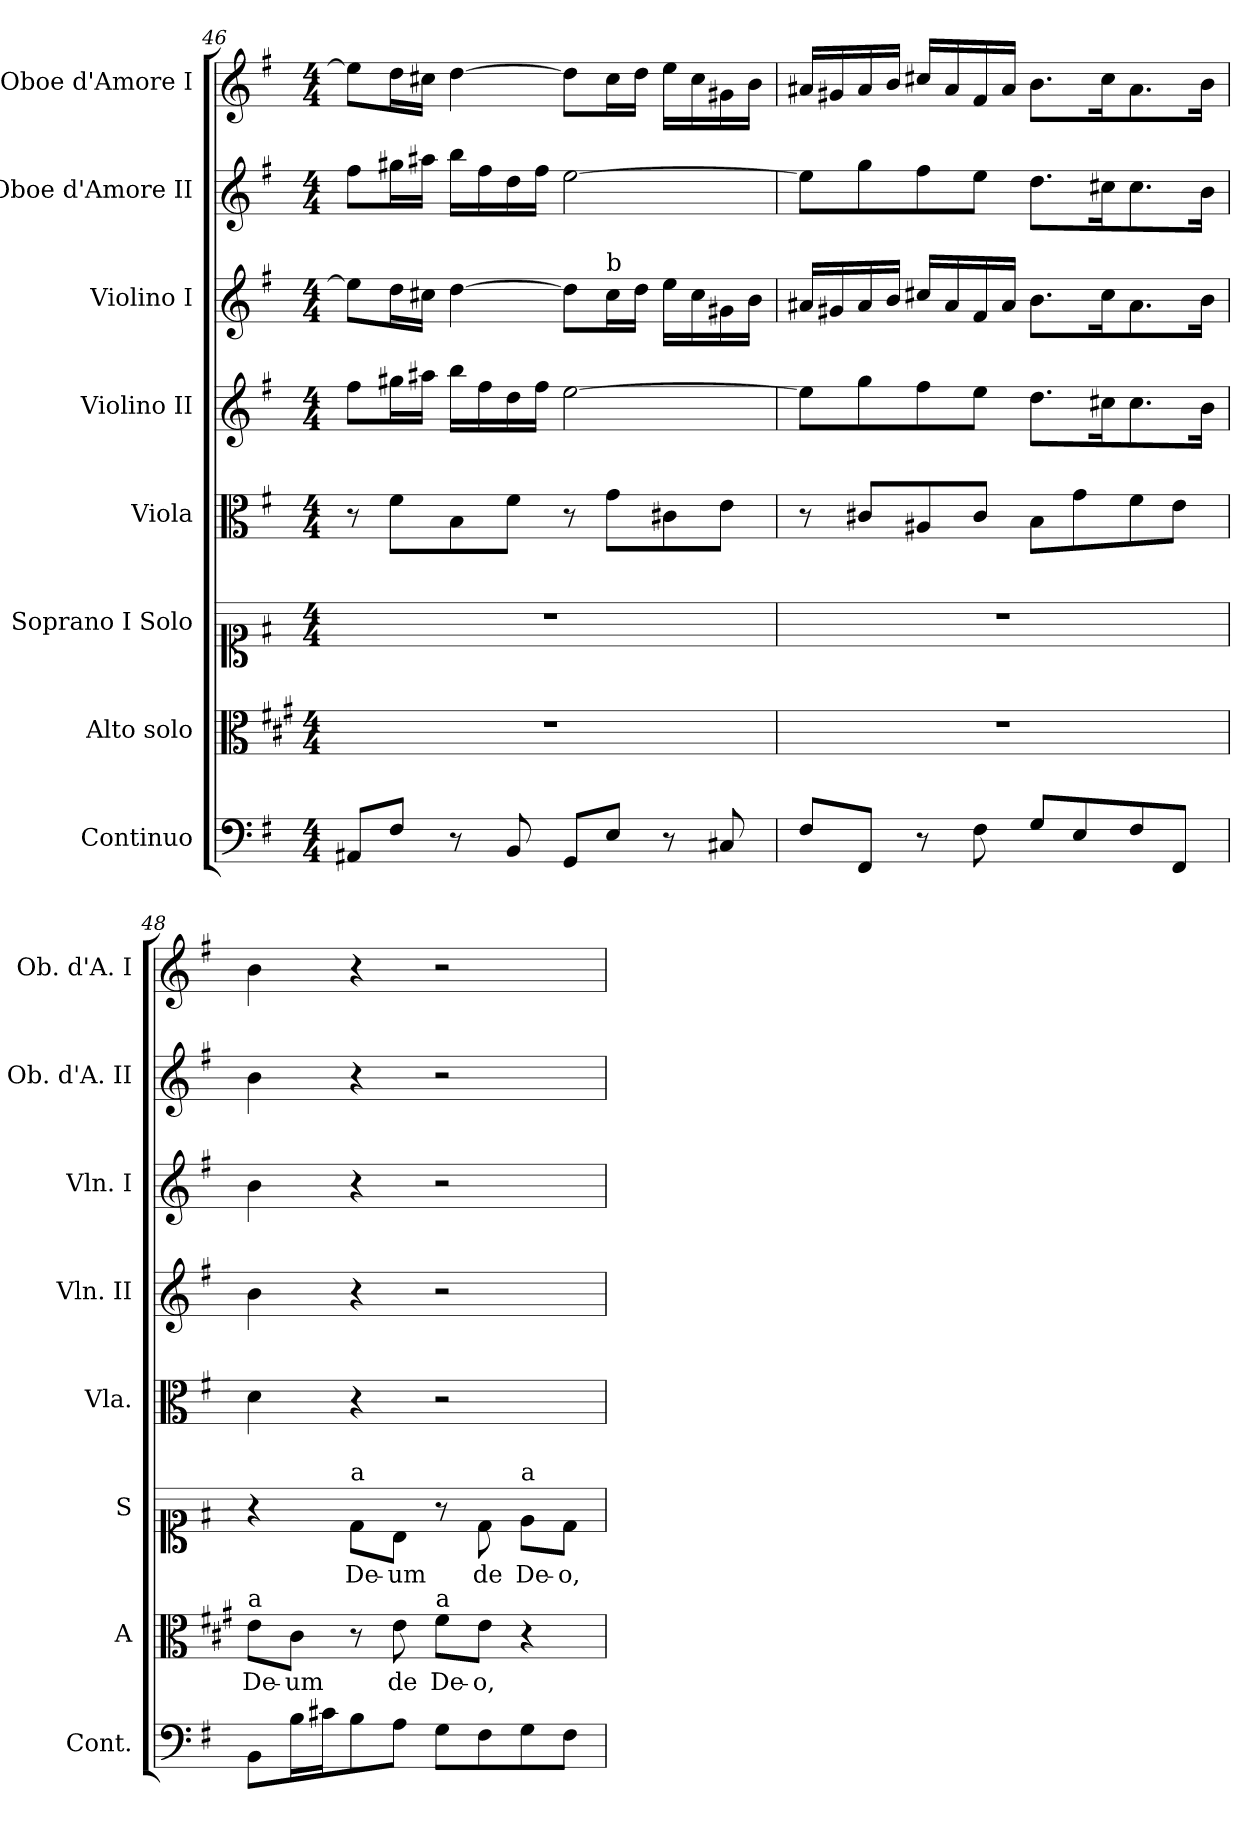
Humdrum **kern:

**kern	**kern	**text	**kern	**text	**kern	**kern	**kern	**kern	**kern
*part8	*part7	*part7	*part6	*part6	*part5	*part4	*part3	*part2	*part1
*staff8	*staff7	*staff7	*staff6	*staff6	*staff5	*staff4	*staff3	*staff2	*staff1
*I"Continuo	*I"Alto solo	*	*I"Soprano I Solo	*	*I"Viola	*I"Violino II	*I"Violino I	*I"Oboe d'Amore II	*I"Oboe d'Amore I
*I'Cont.	*I'A	*	*I'S	*	*I'Vla.	*I'Vln. II	*I'Vln. I	*I'Ob. d'A. II	*I'Ob. d'A. I
*clefF4	*clefC3	*	*clefC1	*	*clefC3	*clefG2	*clefG2	*clefG2	*clefG2
*	*ITrd1c2	*	*ITrd-7c-12	*	*	*	*	*	*
*k[f#]	*k[f#]	*	*k[f#]	*	*k[f#]	*k[f#]	*k[f#]	*k[f#]	*k[f#]
*M4/4	*M4/4	*	*M4/4	*	*M4/4	*M4/4	*M4/4	*M4/4	*M4/4
=46	=46	=46	=46	=46	=46	=46	=46	=46	=46
8AA#X/L	1r	.	1r	.	8r	8ff#\L	8ee\L]	8ff#\L	8ee\L]
8F#/J	.	.	.	.	8f#\L	16gg#X\L	16dd\L	16gg#X\L	16dd\L
.	.	.	.	.	.	16aa#X\JJ	16cc#X\JJ	16aa#X\JJ	16cc#X\JJ
8r	.	.	.	.	8B\	16bb\LL	[4dd\	16bb\LL	[4dd\
.	.	.	.	.	.	16ff#\	.	16ff#\	.
8BB/	.	.	.	.	8f#\J	16dd\	.	16dd\	.
.	.	.	.	.	.	16ff#\JJ	.	16ff#\JJ	.
8GG/L	.	.	.	.	8r	[2ee\	8dd\L]	[2ee\	8dd\L]
!	!	!	!	!	!	!	!LO:TX:a:t=b	!	!
8E/J	.	.	.	.	8g\L	.	16cc#\L	.	16cc#\L
.	.	.	.	.	.	.	16dd\JJ	.	16dd\JJ
8r	.	.	.	.	8c#X\	.	16ee\LL	.	16ee\LL
.	.	.	.	.	.	.	16cc#\	.	16cc#\
8C#X/	.	.	.	.	8e\J	.	16g#X\	.	16g#X\
.	.	.	.	.	.	.	16b\JJ	.	16b\JJ
=47	=47	=47	=47	=47	=47	=47	=47	=47	=47
8F#/L	1r	.	1r	.	8r	8ee\L]	16a#X/LL	8ee\L]	16a#X/LL
.	.	.	.	.	.	.	16g#X/	.	16g#X/
8FF#/J	.	.	.	.	8c#X/L	8gg\	16a#/	8gg\	16a#/
.	.	.	.	.	.	.	16b/JJ	.	16b/JJ
8r	.	.	.	.	8A#X/	8ff#\	16cc#X/LL	8ff#\	16cc#X/LL
.	.	.	.	.	.	.	16a#/	.	16a#/
8F#\	.	.	.	.	8c#/J	8ee\J	16f#/	8ee\J	16f#/
.	.	.	.	.	.	.	16a#/JJ	.	16a#/JJ
8G/L	.	.	.	.	8B\L	8.dd\L	8.b\L	8.dd\L	8.b\L
8E/	.	.	.	.	8g\	.	.	.	.
.	.	.	.	.	.	16cc#X\K	16cc#\K	16cc#X\K	16cc#\K
8F#/	.	.	.	.	8f#\	8.cc#\	8.a#\	8.cc#\	8.a#\
8FF#/J	.	.	.	.	8e\J	.	.	.	.
.	.	.	.	.	.	16b\Jk	16b\Jk	16b\Jk	16b\Jk
=48	=48	=48	=48	=48	=48	=48	=48	=48	=48
!	!LO:TX:a:t=a	!	!	!	!	!	!	!	!
8BB\L	8d\L	De-	4r	.	4d\	4b\	4b\	4b\	4b\
16B\L	8B\J	-um	.	.	.	.	.	.	.
16c#X\J	.	.	.	.	.	.	.	.	.
!	!	!	!LO:TX:a:t=a	!	!	!	!	!	!
8B\	8r	.	8dd\L	De-	4r	4r	4r	4r	4r
8A\J	8d\	de	8b\J	-um	.	.	.	.	.
!	!LO:TX:a:t=a	!	!	!	!	!	!	!	!
8G\L	8e\L	De-	8r	.	2r	2r	2r	2r	2r
8F#\	8d\J	-o,	8dd\	de	.	.	.	.	.
!	!	!	!LO:TX:a:t=a	!	!	!	!	!	!
8G\	4r	.	8ee\L	De-	.	.	.	.	.
8F#\J	.	.	8dd\J	-o,	.	.	.	.	.
=	=	=	=	=	=	=	=	=	=
*-	*-	*-	*-	*-	*-	*-	*-	*-	*-
